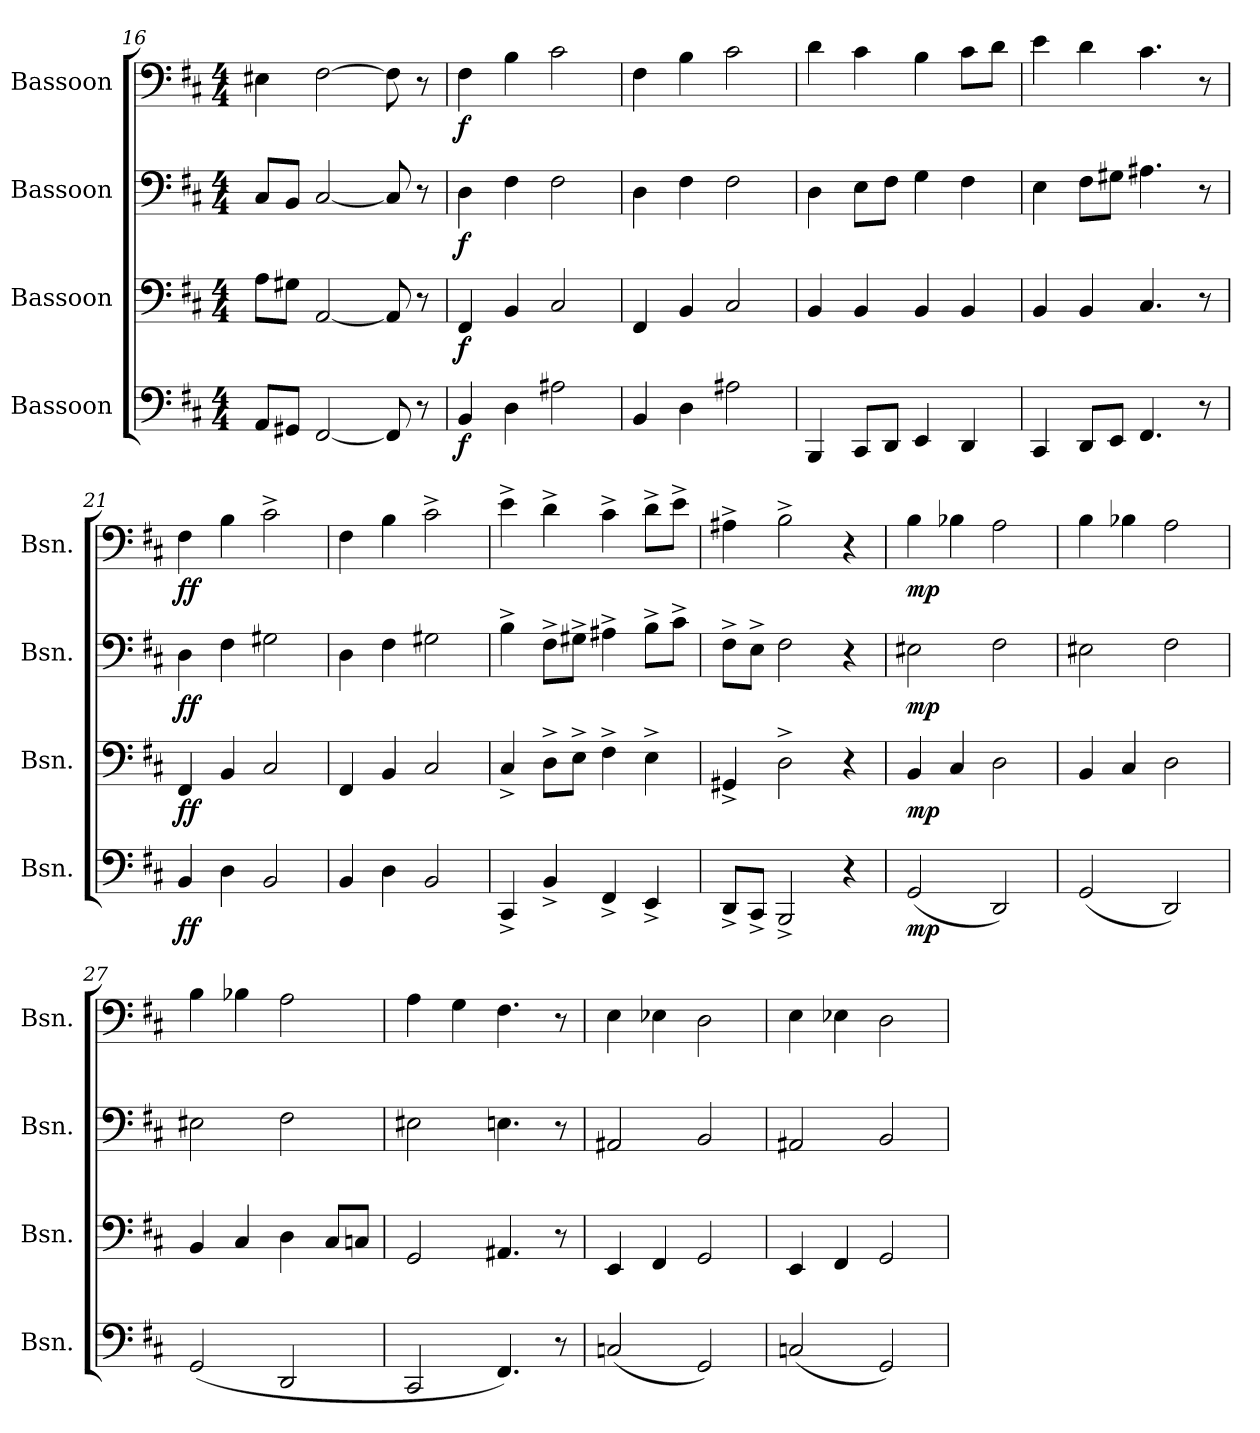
**kern	**dynam	**kern	**dynam	**kern	**dynam	**kern	**dynam
*part4	*part4	*part3	*part3	*part2	*part2	*part1	*part1
*staff4	*staff4	*staff3	*staff3	*staff2	*staff2	*staff1	*staff1
*I"Bassoon	*	*I"Bassoon	*	*I"Bassoon	*	*I"Bassoon	*
*I'Bsn.	*	*I'Bsn.	*	*I'Bsn.	*	*I'Bsn.	*
*clefF4	*	*clefF4	*	*clefF4	*	*clefF4	*
*k[f#c#]	*	*k[f#c#]	*	*k[f#c#]	*	*k[f#c#]	*
*D:	*	*D:	*	*D:	*	*D:	*
*M4/4	*	*M4/4	*	*M4/4	*	*M4/4	*
=16	=16	=16	=16	=16	=16	=16	=16
8AA/L	.	8A\L	.	8C#/L	.	4E#X\	.
8GG#X/J	.	8G#X\J	.	8BB/J	.	.	.
[2FF#/	.	[2AA/	.	[2C#/	.	[2F#\	.
8FF#/]	.	8AA/]	.	8C#/]	.	8F#\]	.
8r	.	8r	.	8r	.	8r	.
=17	=17	=17	=17	=17	=17	=17	=17
!	!LO:DY:b	!	!LO:DY:b	!	!LO:DY:b	!	!LO:DY:b
4BB/	f	4FF#/	f	4D\	f	4F#\	f
4D\	.	4BB/	.	4F#\	.	4B\	.
2A#X\	.	2C#/	.	2F#\	.	2c#\	.
=18	=18	=18	=18	=18	=18	=18	=18
4BB/	.	4FF#/	.	4D\	.	4F#\	.
4D\	.	4BB/	.	4F#\	.	4B\	.
2A#X\	.	2C#/	.	2F#\	.	2c#\	.
=19	=19	=19	=19	=19	=19	=19	=19
4BBB/	.	4BB/	.	4D\	.	4d\	.
8CC#/L	.	4BB/	.	8E\L	.	4c#\	.
8DD/J	.	.	.	8F#\J	.	.	.
4EE/	.	4BB/	.	4G\	.	4B\	.
4DD/	.	4BB/	.	4F#\	.	8c#\L	.
.	.	.	.	.	.	8d\J	.
!!LO:LB:g=z
=20	=20	=20	=20	=20	=20	=20	=20
4CC#/	.	4BB/	.	4E\	.	4e\	.
8DD/L	.	4BB/	.	8F#\L	.	4d\	.
8EE/J	.	.	.	8G#X\J	.	.	.
4.FF#/	.	4.C#/	.	4.A#X\	.	4.c#\	.
8r	.	8r	.	8r	.	8r	.
=21	=21	=21	=21	=21	=21	=21	=21
!	!LO:DY:b	!	!LO:DY:b	!	!LO:DY:b	!	!LO:DY:b
4BB/	ff	4FF#/	ff	4D\	ff	4F#\	ff
4D\	.	4BB/	.	4F#\	.	4B\	.
2BB/	.	2C#/	.	2G#X\	.	2c#^\	.
=22	=22	=22	=22	=22	=22	=22	=22
4BB/	.	4FF#/	.	4D\	.	4F#\	.
4D\	.	4BB/	.	4F#\	.	4B\	.
2BB/	.	2C#/	.	2G#X\	.	2c#^\	.
=23	=23	=23	=23	=23	=23	=23	=23
4CC#^/	.	4C#^/	.	4B^\	.	4e^\	.
4BB^/	.	8D^\L	.	8F#^\L	.	4d^\	.
.	.	8E^\J	.	8G#X^\J	.	.	.
4FF#^/	.	4F#^\	.	4A#X^\	.	4c#^\	.
4EE^/	.	4E^\	.	8B^\L	.	8d^\L	.
.	.	.	.	8c#^\J	.	8e^\J	.
=24	=24	=24	=24	=24	=24	=24	=24
8DD^/L	.	4GG#X^/	.	8F#^\L	.	4A#X^\	.
8CC#^/J	.	.	.	8E^\J	.	.	.
2BBB^/	.	2D^\	.	2F#\	.	2B^\	.
4r	.	4r	.	4r	.	4r	.
=25	=25	=25	=25	=25	=25	=25	=25
!	!LO:DY:b	!	!LO:DY:b	!	!LO:DY:b	!	!LO:DY:b
(2GG/	mp	4BB/	mp	2E#X\	mp	4B\	mp
.	.	4C#/	.	.	.	4B-X\	.
2DD/)	.	2D\	.	2F#\	.	2A\	.
=26	=26	=26	=26	=26	=26	=26	=26
(2GG/	.	4BB/	.	2E#X\	.	4B\	.
.	.	4C#/	.	.	.	4B-X\	.
2DD/)	.	2D\	.	2F#\	.	2A\	.
!!LO:LB:g=z
=27	=27	=27	=27	=27	=27	=27	=27
(2GG/	.	4BB/	.	2E#X\	.	4B\	.
.	.	4C#/	.	.	.	4B-X\	.
2DD/	.	4D\	.	2F#\	.	2A\	.
.	.	8C#/L	.	.	.	.	.
.	.	8Cn/J	.	.	.	.	.
=28	=28	=28	=28	=28	=28	=28	=28
2CC#/	.	2GG/	.	2E#X\	.	4A\	.
.	.	.	.	.	.	4G\	.
4.FF#/)	.	4.AA#X/	.	4.En\	.	4.F#\	.
8r	.	8r	.	8r	.	8r	.
=29	=29	=29	=29	=29	=29	=29	=29
(2Cn/	.	4EE/	.	2AA#X/	.	4E\	.
.	.	4FF#/	.	.	.	4E-X\	.
2GG/)	.	2GG/	.	2BB/	.	2D\	.
=30	=30	=30	=30	=30	=30	=30	=30
(2Cn/	.	4EE/	.	2AA#X/	.	4E\	.
.	.	4FF#/	.	.	.	4E-X\	.
2GG/)	.	2GG/	.	2BB/	.	2D\	.
=	=	=	=	=	=	=	=
*-	*-	*-	*-	*-	*-	*-	*-
